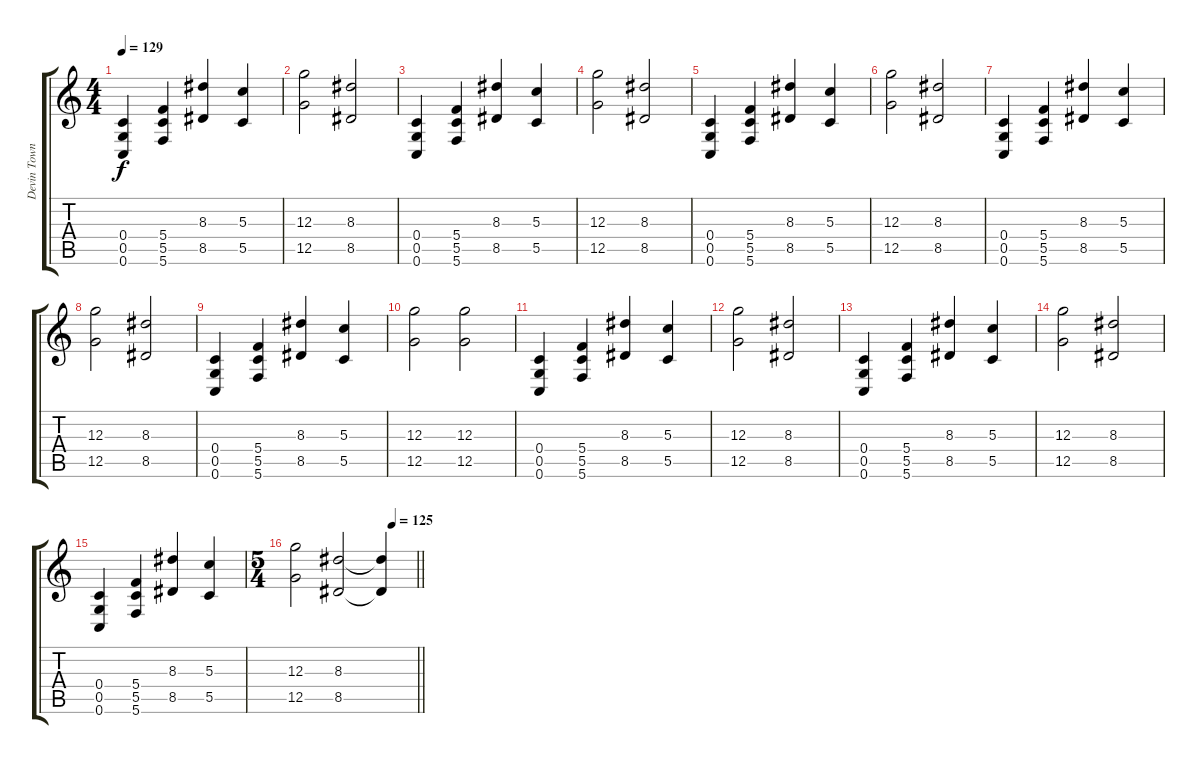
\track ("Devin Townsend" "Devin Town") {instrument distortionguitar}
\staff {score tabs}
\tuning (E4 C4 G3 C3 G2 C2) {hide}
\ts (4 4)
\tempo 129
\clef g2
\ks c
(0.4 0.5 0.6).4{dy f} (5.4 5.5 5.6).4 (8.3 8.5).4 (5.3 5.5).4 |
(12.3 12.5).2 (8.3 8.5).2 |
(0.4 0.5 0.6).4 (5.4 5.5 5.6).4 (8.3 8.5).4 (5.3 5.5).4 |
(12.3 12.5).2 (8.3 8.5).2 |
(0.4 0.5 0.6).4 (5.4 5.5 5.6).4 (8.3 8.5).4 (5.3 5.5).4 |
(12.3 12.5).2 (8.3 8.5).2 |
(0.4 0.5 0.6).4 (5.4 5.5 5.6).4 (8.3 8.5).4 (5.3 5.5).4 |
(12.3 12.5).2 (8.3 8.5).2 |
(0.4 0.5 0.6).4 (5.4 5.5 5.6).4 (8.3 8.5).4 (5.3 5.5).4 |
(12.3 12.5).2 (12.3 12.5).2 |
(0.4 0.5 0.6).4 (5.4 5.5 5.6).4 (8.3 8.5).4 (5.3 5.5).4 |
(12.3 12.5).2 (8.3 8.5).2 |
(0.4 0.5 0.6).4 (5.4 5.5 5.6).4 (8.3 8.5).4 (5.3 5.5).4 |
(12.3 12.5).2 (8.3 8.5).2 |
(0.4 0.5 0.6).4 (5.4 5.5 5.6).4 (8.3 8.5).4 (5.3 5.5).4 |
\ts (5 4)
\tempo (125 0.8)
\barLineRight lightlight
(12.3 12.5).2 (8.3 8.5).2 (8.3{t} 8.5{t}).4
